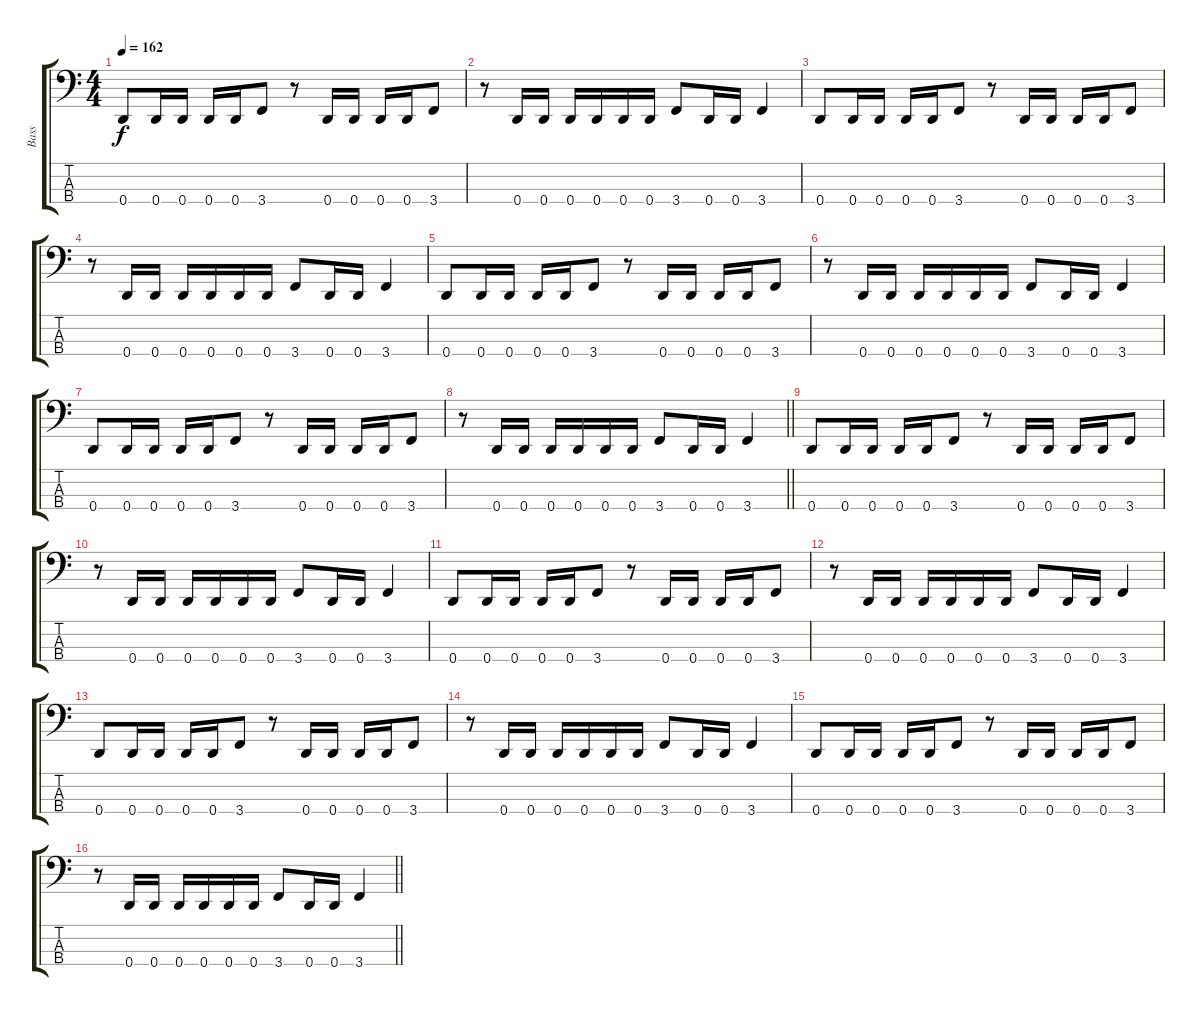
\track ("Bass" "Bass") {instrument electricbassfinger}
\staff {score tabs}
\tuning (G2 D2 A1 D1) {hide}
\ts (4 4)
\tempo 162
\clef f4
\ks c
0.4.8{dy f} 0.4.16 0.4.16 0.4.16 0.4.16 3.4.8 r.8 0.4.16 0.4.16 0.4.16 0.4.16 3.4.8 |
r.8 0.4.16 0.4.16 0.4.16 0.4.16 0.4.16 0.4.16 3.4.8 0.4.16 0.4.16 3.4.4 |
0.4.8 0.4.16 0.4.16 0.4.16 0.4.16 3.4.8 r.8 0.4.16 0.4.16 0.4.16 0.4.16 3.4.8 |
r.8 0.4.16 0.4.16 0.4.16 0.4.16 0.4.16 0.4.16 3.4.8 0.4.16 0.4.16 3.4.4 |
0.4.8 0.4.16 0.4.16 0.4.16 0.4.16 3.4.8 r.8 0.4.16 0.4.16 0.4.16 0.4.16 3.4.8 |
r.8 0.4.16 0.4.16 0.4.16 0.4.16 0.4.16 0.4.16 3.4.8 0.4.16 0.4.16 3.4.4 |
0.4.8 0.4.16 0.4.16 0.4.16 0.4.16 3.4.8 r.8 0.4.16 0.4.16 0.4.16 0.4.16 3.4.8 |
\barLineRight lightlight
r.8 0.4.16 0.4.16 0.4.16 0.4.16 0.4.16 0.4.16 3.4.8 0.4.16 0.4.16 3.4.4 |
\section ("" "")
0.4.8 0.4.16 0.4.16 0.4.16 0.4.16 3.4.8 r.8 0.4.16 0.4.16 0.4.16 0.4.16 3.4.8 |
r.8 0.4.16 0.4.16 0.4.16 0.4.16 0.4.16 0.4.16 3.4.8 0.4.16 0.4.16 3.4.4 |
0.4.8 0.4.16 0.4.16 0.4.16 0.4.16 3.4.8 r.8 0.4.16 0.4.16 0.4.16 0.4.16 3.4.8 |
r.8 0.4.16 0.4.16 0.4.16 0.4.16 0.4.16 0.4.16 3.4.8 0.4.16 0.4.16 3.4.4 |
0.4.8 0.4.16 0.4.16 0.4.16 0.4.16 3.4.8 r.8 0.4.16 0.4.16 0.4.16 0.4.16 3.4.8 |
r.8 0.4.16 0.4.16 0.4.16 0.4.16 0.4.16 0.4.16 3.4.8 0.4.16 0.4.16 3.4.4 |
0.4.8 0.4.16 0.4.16 0.4.16 0.4.16 3.4.8 r.8 0.4.16 0.4.16 0.4.16 0.4.16 3.4.8 |
\barLineRight lightlight
r.8 0.4.16 0.4.16 0.4.16 0.4.16 0.4.16 0.4.16 3.4.8 0.4.16 0.4.16 3.4.4
